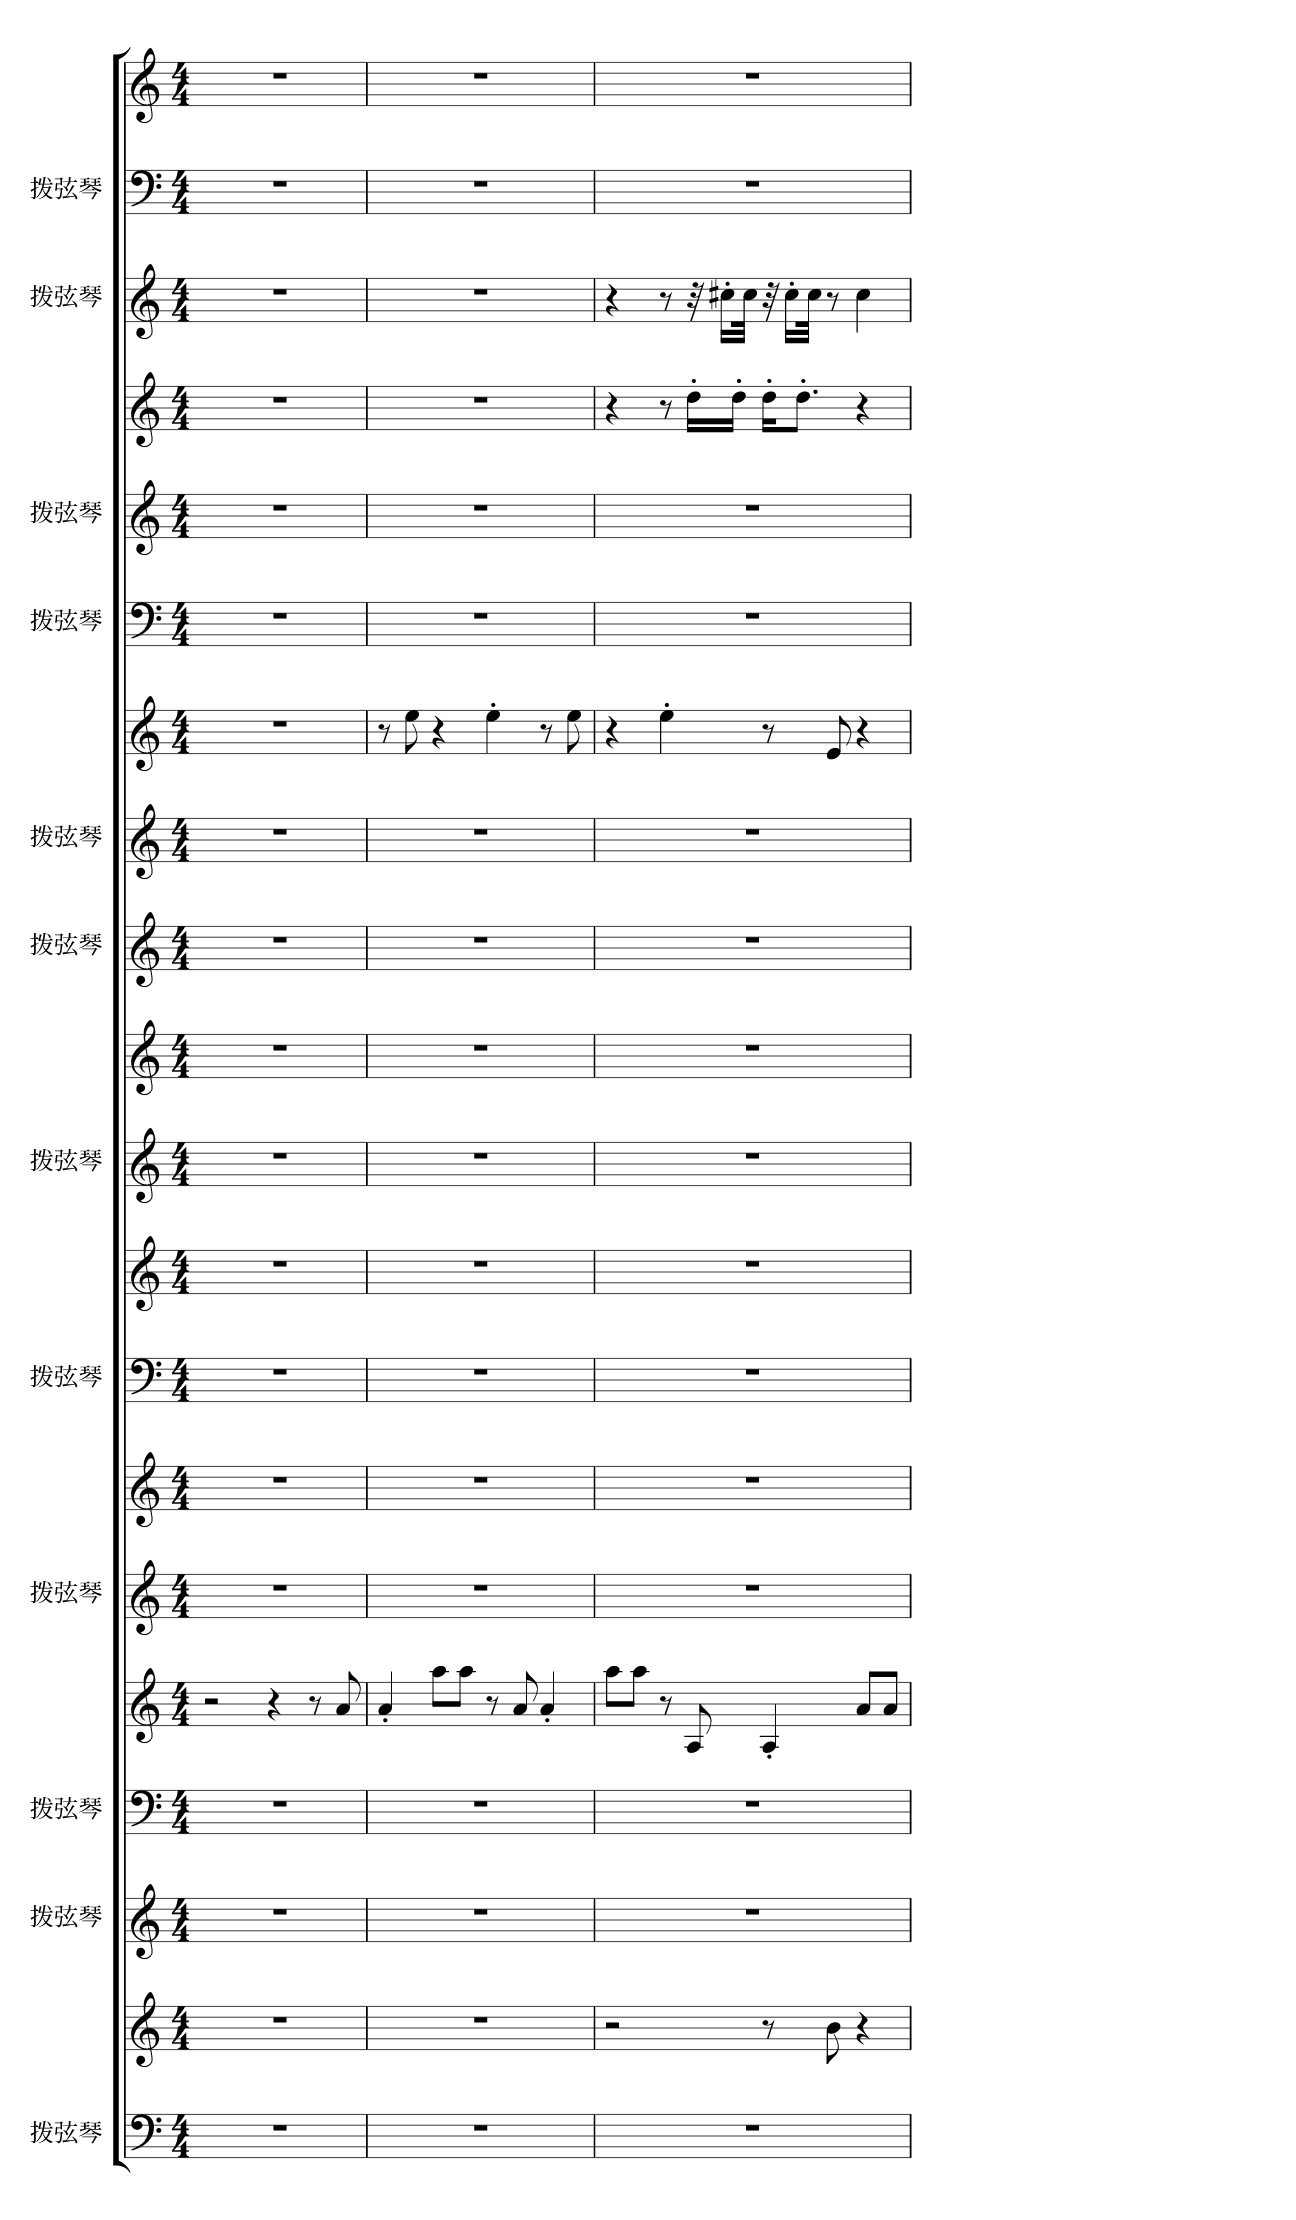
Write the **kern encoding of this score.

**kern	**kern	**kern	**kern	**kern	**kern	**kern	**kern	**kern	**kern	**kern	**kern	**kern	**kern	**kern	**kern	**kern	**kern	**kern	**kern
*part12	*part12	*part11	*part10	*part10	*part9	*part9	*part8	*part8	*part7	*part7	*part6	*part5	*part5	*part4	*part3	*part3	*part2	*part1	*part1
*staff20	*staff19	*staff18	*staff17	*staff16	*staff15	*staff14	*staff13	*staff12	*staff11	*staff10	*staff9	*staff8	*staff7	*staff6	*staff5	*staff4	*staff3	*staff2	*staff1
*I"拨弦琴	*	*I"拨弦琴	*I"拨弦琴	*	*I"拨弦琴	*	*I"拨弦琴	*	*I"拨弦琴	*	*I"拨弦琴	*I"拨弦琴	*	*I"拨弦琴	*I"拨弦琴	*	*I"拨弦琴	*I"拨弦琴	*
*clefF4	*clefG2	*clefG2	*clefF4	*clefG2	*clefG2	*clefG2	*clefF4	*clefG2	*clefG2	*clefG2	*clefG2	*clefG2	*clefG2	*clefF4	*clefG2	*clefG2	*clefG2	*clefF4	*clefG2
*k[]	*k[]	*k[]	*k[]	*k[]	*k[]	*k[]	*k[]	*k[]	*k[]	*k[]	*k[]	*k[]	*k[]	*k[]	*k[]	*k[]	*k[]	*k[]	*k[]
*M4/4	*M4/4	*M4/4	*M4/4	*M4/4	*M4/4	*M4/4	*M4/4	*M4/4	*M4/4	*M4/4	*M4/4	*M4/4	*M4/4	*M4/4	*M4/4	*M4/4	*M4/4	*M4/4	*M4/4
*MM107	*MM107	*MM107	*MM107	*MM107	*MM107	*MM107	*MM107	*MM107	*MM107	*MM107	*MM107	*MM107	*MM107	*MM107	*MM107	*MM107	*MM107	*MM107	*MM107
=1	=1	=1	=1	=1	=1	=1	=1	=1	=1	=1	=1	=1	=1	=1	=1	=1	=1	=1	=1
1r	1r	1r	1r	2r	1r	1r	1r	1r	1r	1r	1r	1r	1r	1r	1r	1r	1r	1r	1r
.	.	.	.	4r	.	.	.	.	.	.	.	.	.	.	.	.	.	.	.
.	.	.	.	8r	.	.	.	.	.	.	.	.	.	.	.	.	.	.	.
.	.	.	.	8a/	.	.	.	.	.	.	.	.	.	.	.	.	.	.	.
=2	=2	=2	=2	=2	=2	=2	=2	=2	=2	=2	=2	=2	=2	=2	=2	=2	=2	=2	=2
1r	1r	1r	1r	4a'/	1r	1r	1r	1r	1r	1r	1r	1r	8r	1r	1r	1r	1r	1r	1r
.	.	.	.	.	.	.	.	.	.	.	.	.	8ee\	.	.	.	.	.	.
.	.	.	.	8aa\L	.	.	.	.	.	.	.	.	4r	.	.	.	.	.	.
.	.	.	.	8aa\J	.	.	.	.	.	.	.	.	.	.	.	.	.	.	.
.	.	.	.	8r	.	.	.	.	.	.	.	.	4ee'\	.	.	.	.	.	.
.	.	.	.	8a/	.	.	.	.	.	.	.	.	.	.	.	.	.	.	.
.	.	.	.	4a'/	.	.	.	.	.	.	.	.	8r	.	.	.	.	.	.
.	.	.	.	.	.	.	.	.	.	.	.	.	8ee\	.	.	.	.	.	.
=3	=3	=3	=3	=3	=3	=3	=3	=3	=3	=3	=3	=3	=3	=3	=3	=3	=3	=3	=3
1r	2r	1r	1r	8aa\L	1r	1r	1r	1r	1r	1r	1r	1r	4r	1r	1r	4r	4r	1r	1r
.	.	.	.	8aa\J	.	.	.	.	.	.	.	.	.	.	.	.	.	.	.
.	.	.	.	8r	.	.	.	.	.	.	.	.	4ee'\	.	.	8r	8r	.	.
.	.	.	.	8A/	.	.	.	.	.	.	.	.	.	.	.	16dd'\LL	32r	.	.
.	.	.	.	.	.	.	.	.	.	.	.	.	.	.	.	.	16cc#X'\LL	.	.
.	.	.	.	.	.	.	.	.	.	.	.	.	.	.	.	16dd'\JJ	.	.	.
.	.	.	.	.	.	.	.	.	.	.	.	.	.	.	.	.	32cc#\JJk	.	.
.	8r	.	.	4A'/	.	.	.	.	.	.	.	.	8r	.	.	16dd'\KL	32r	.	.
.	.	.	.	.	.	.	.	.	.	.	.	.	.	.	.	.	16cc#'\LL	.	.
.	.	.	.	.	.	.	.	.	.	.	.	.	.	.	.	8.dd'\J	.	.	.
.	.	.	.	.	.	.	.	.	.	.	.	.	.	.	.	.	32cc#\JJk	.	.
.	8b\	.	.	.	.	.	.	.	.	.	.	.	8e/	.	.	.	8r	.	.
.	4r	.	.	8a/L	.	.	.	.	.	.	.	.	4r	.	.	4r	4cc#\	.	.
.	.	.	.	8a/J	.	.	.	.	.	.	.	.	.	.	.	.	.	.	.
=	=	=	=	=	=	=	=	=	=	=	=	=	=	=	=	=	=	=	=
*-	*-	*-	*-	*-	*-	*-	*-	*-	*-	*-	*-	*-	*-	*-	*-	*-	*-	*-	*-
